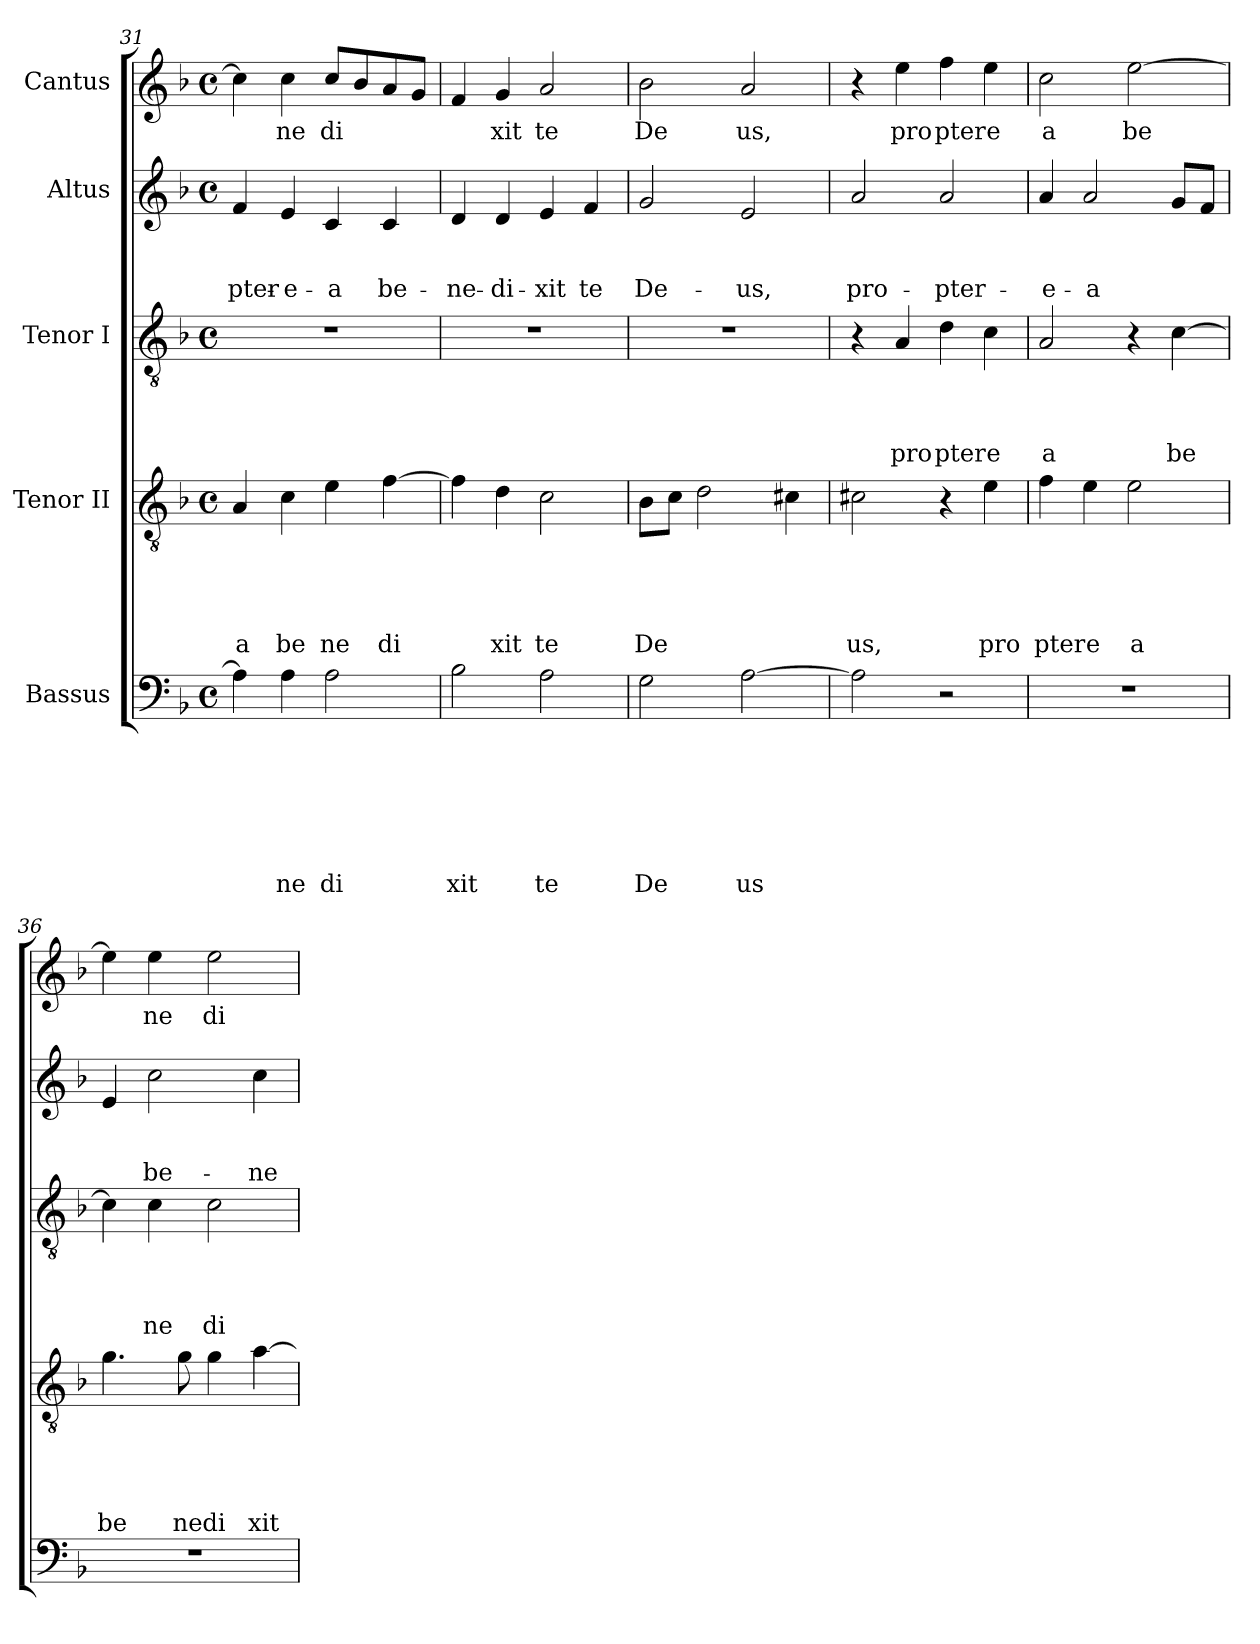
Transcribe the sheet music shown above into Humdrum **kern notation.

**kern	**text	**text	**text	**text	**text	**text	**text	**kern	**text	**text	**text	**text	**text	**kern	**text	**text	**text	**text	**kern	**text	**text	**text	**kern	**text
*part5	*part5	*part5	*part5	*part5	*part5	*part5	*part5	*part4	*part4	*part4	*part4	*part4	*part4	*part3	*part3	*part3	*part3	*part3	*part2	*part2	*part2	*part2	*part1	*part1
*staff5	*staff5	*staff5	*staff5	*staff5	*staff5	*staff5	*staff5	*staff4	*staff4	*staff4	*staff4	*staff4	*staff4	*staff3	*staff3	*staff3	*staff3	*staff3	*staff2	*staff2	*staff2	*staff2	*staff1	*staff1
*I"Bassus	*	*	*	*	*	*	*	*I"Tenor II	*	*	*	*	*	*I"Tenor I	*	*	*	*	*I"Altus	*	*	*	*I"Cantus	*
!!LO:LB:g=z
*clefF4	*	*	*	*	*	*	*	*clefGv2	*	*	*	*	*	*clefGv2	*	*	*	*	*clefG2	*	*	*	*clefG2	*
*k[b-]	*	*	*	*	*	*	*	*k[b-]	*	*	*	*	*	*k[b-]	*	*	*	*	*k[b-]	*	*	*	*k[b-]	*
*F:	*	*	*	*	*	*	*	*F:	*	*	*	*	*	*F:	*	*	*	*	*F:	*	*	*	*F:	*
*M4/4	*	*	*	*	*	*	*	*M4/4	*	*	*	*	*	*M4/4	*	*	*	*	*M4/4	*	*	*	*M4/4	*
*met(c)	*	*	*	*	*	*	*	*met(c)	*	*	*	*	*	*met(c)	*	*	*	*	*met(c)	*	*	*	*met(c)	*
=31	=31	=31	=31	=31	=31	=31	=31	=31	=31	=31	=31	=31	=31	=31	=31	=31	=31	=31	=31	=31	=31	=31	=31	=31
!	!	!	!	!	!	!	!	!	!	!	!	!	!LO:LY:b	!	!	!	!	!	!	!	!	!LO:LY:b	!	!
4A\]	.	.	.	.	.	.	.	4A/	.	.	.	.	-a	1r	.	.	.	.	4f/	.	.	pter-	4cc\]	.
!	!	!	!	!	!	!	!LO:LY:b	!	!	!	!	!	!LO:LY:b	!	!	!	!	!	!	!	!	!LO:LY:b	!	!LO:LY:b
4A\	.	.	.	.	.	.	ne	4c\	.	.	.	.	be	.	.	.	.	.	4e/	.	.	-e-	4cc\	-ne
!	!	!	!	!	!	!	!LO:LY:b	!	!	!	!	!	!LO:LY:b	!	!	!	!	!	!	!	!	!LO:LY:b	!	!LO:LY:b
2A\	.	.	.	.	.	.	di	4e\	.	.	.	.	ne	.	.	.	.	.	4c/	.	.	-a	8cc/L	di
.	.	.	.	.	.	.	.	.	.	.	.	.	.	.	.	.	.	.	.	.	.	.	8b-/	.
!	!	!	!	!	!	!	!	!	!	!	!	!	!LO:LY:b	!	!	!	!	!	!	!	!	!LO:LY:b	!	!
.	.	.	.	.	.	.	.	[>4f\	.	.	.	.	di	.	.	.	.	.	4c/	.	.	be-	8a/	.
.	.	.	.	.	.	.	.	.	.	.	.	.	.	.	.	.	.	.	.	.	.	.	8g/J	.
=32	=32	=32	=32	=32	=32	=32	=32	=32	=32	=32	=32	=32	=32	=32	=32	=32	=32	=32	=32	=32	=32	=32	=32	=32
!	!	!	!	!	!	!	!LO:LY:b	!	!	!	!	!	!	!	!	!	!	!	!	!	!	!LO:LY:b	!	!
2B-\	.	.	.	.	.	.	xit	4f\]	.	.	.	.	.	1r	.	.	.	.	4d/	.	.	-ne-	4f/	.
!	!	!	!	!	!	!	!	!	!	!	!	!	!LO:LY:b	!	!	!	!	!	!	!	!	!LO:LY:b	!	!LO:LY:b
.	.	.	.	.	.	.	.	4d\	.	.	.	.	xit	.	.	.	.	.	4d/	.	.	-di-	4g/	xit
!	!	!	!	!	!	!	!LO:LY:b	!	!	!	!	!	!LO:LY:b	!	!	!	!	!	!	!	!	!LO:LY:b	!	!LO:LY:b
2A\	.	.	.	.	.	.	te	2c\	.	.	.	.	te	.	.	.	.	.	4e/	.	.	-xit	2a/	te
!	!	!	!	!	!	!	!	!	!	!	!	!	!	!	!	!	!	!	!	!	!	!LO:LY:b	!	!
.	.	.	.	.	.	.	.	.	.	.	.	.	.	.	.	.	.	.	4f/	.	.	te	.	.
=33	=33	=33	=33	=33	=33	=33	=33	=33	=33	=33	=33	=33	=33	=33	=33	=33	=33	=33	=33	=33	=33	=33	=33	=33
!	!	!	!	!	!	!	!LO:LY:b	!	!	!	!	!	!LO:LY:b	!	!	!	!	!	!	!	!	!LO:LY:b	!	!LO:LY:b
2G\	.	.	.	.	.	.	De	8B-\L	.	.	.	.	De	1r	.	.	.	.	2g/	.	.	De-	2b-\	De
.	.	.	.	.	.	.	.	8c\J	.	.	.	.	.	.	.	.	.	.	.	.	.	.	.	.
.	.	.	.	.	.	.	.	2d\	.	.	.	.	.	.	.	.	.	.	.	.	.	.	.	.
!	!	!	!	!	!	!	!LO:LY:b	!	!	!	!	!	!	!	!	!	!	!	!	!	!	!LO:LY:b	!	!LO:LY:b
[>2A\	.	.	.	.	.	.	us	.	.	.	.	.	.	.	.	.	.	.	2e/	.	.	-us,	2a/	us,
.	.	.	.	.	.	.	.	4c#X\	.	.	.	.	.	.	.	.	.	.	.	.	.	.	.	.
=34	=34	=34	=34	=34	=34	=34	=34	=34	=34	=34	=34	=34	=34	=34	=34	=34	=34	=34	=34	=34	=34	=34	=34	=34
!	!	!	!	!	!	!	!	!	!	!	!	!	!LO:LY:b	!	!	!	!	!	!	!	!	!LO:LY:b	!	!
2A\]	.	.	.	.	.	.	.	2c#X\	.	.	.	.	us,	4r	.	.	.	.	2a/	.	.	pro-	4r	.
!	!	!	!	!	!	!	!	!	!	!	!	!	!	!	!	!	!	!LO:LY:b	!	!	!	!	!	!LO:LY:b
.	.	.	.	.	.	.	.	.	.	.	.	.	.	4A/	.	.	.	pro	.	.	.	.	4ee\	pro
!	!	!	!	!	!	!	!	!	!	!	!	!	!	!	!	!	!	!LO:LY:b	!	!	!	!LO:LY:b	!	!LO:LY:b
2r	.	.	.	.	.	.	.	4r	.	.	.	.	.	4d\	.	.	.	pter	2a/	.	.	-pter-	4ff\	pter
!	!	!	!	!	!	!	!	!	!	!	!	!	!LO:LY:b	!	!	!	!	!LO:LY:b	!	!	!	!	!	!LO:LY:b
.	.	.	.	.	.	.	.	4e\	.	.	.	.	pro	4c\	.	.	.	e	.	.	.	.	4ee\	e
=35	=35	=35	=35	=35	=35	=35	=35	=35	=35	=35	=35	=35	=35	=35	=35	=35	=35	=35	=35	=35	=35	=35	=35	=35
!	!	!	!	!	!	!	!	!	!	!	!	!	!LO:LY:b	!	!	!	!	!LO:LY:b	!	!	!	!LO:LY:b	!	!LO:LY:b
1r	.	.	.	.	.	.	.	4f\	.	.	.	.	pter	2A/	.	.	.	a	4a/	.	.	-e-	2cc\	a
!	!	!	!	!	!	!	!	!	!	!	!	!	!LO:LY:b	!	!	!	!	!	!	!	!	!LO:LY:b	!	!
.	.	.	.	.	.	.	.	4e\	.	.	.	.	e	.	.	.	.	.	2a/	.	.	-a	.	.
!	!	!	!	!	!	!	!	!	!	!	!	!	!LO:LY:b	!	!	!	!	!	!	!	!	!	!	!LO:LY:b
.	.	.	.	.	.	.	.	2e\	.	.	.	.	a	4r	.	.	.	.	.	.	.	.	[>2ee\	be
!	!	!	!	!	!	!	!	!	!	!	!	!	!	!	!	!	!	!LO:LY:b	!	!	!	!	!	!
.	.	.	.	.	.	.	.	.	.	.	.	.	.	[>4c\	.	.	.	be	8g/L	.	.	.	.	.
.	.	.	.	.	.	.	.	.	.	.	.	.	.	.	.	.	.	.	8f/J	.	.	.	.	.
=36	=36	=36	=36	=36	=36	=36	=36	=36	=36	=36	=36	=36	=36	=36	=36	=36	=36	=36	=36	=36	=36	=36	=36	=36
!	!	!	!	!	!	!	!	!	!	!	!	!	!LO:LY:b	!	!	!	!	!	!	!	!	!	!	!
1r	.	.	.	.	.	.	.	4.g\	.	.	.	.	be	4c\]	.	.	.	.	4e/	.	.	.	4ee\]	.
!	!	!	!	!	!	!	!	!	!	!	!	!	!	!	!	!	!	!LO:LY:b	!	!	!	!LO:LY:b	!	!LO:LY:b
.	.	.	.	.	.	.	.	.	.	.	.	.	.	4c\	.	.	.	ne	2cc\	.	.	be-	4ee\	ne
!	!	!	!	!	!	!	!	!	!	!	!	!	!LO:LY:b	!	!	!	!	!	!	!	!	!	!	!
.	.	.	.	.	.	.	.	8g\	.	.	.	.	ne	.	.	.	.	.	.	.	.	.	.	.
!	!	!	!	!	!	!	!	!	!	!	!	!	!LO:LY:b	!	!	!	!	!LO:LY:b	!	!	!	!	!	!LO:LY:b
.	.	.	.	.	.	.	.	4g\	.	.	.	.	di	2c\	.	.	.	di	.	.	.	.	2ee\	di
!	!	!	!	!	!	!	!	!	!	!	!	!	!LO:LY:b	!	!	!	!	!	!	!	!	!LO:LY:b	!	!
.	.	.	.	.	.	.	.	[>4a\	.	.	.	.	xit	.	.	.	.	.	4cc\	.	.	-ne-	.	.
=	=	=	=	=	=	=	=	=	=	=	=	=	=	=	=	=	=	=	=	=	=	=	=	=
*-	*-	*-	*-	*-	*-	*-	*-	*-	*-	*-	*-	*-	*-	*-	*-	*-	*-	*-	*-	*-	*-	*-	*-	*-
